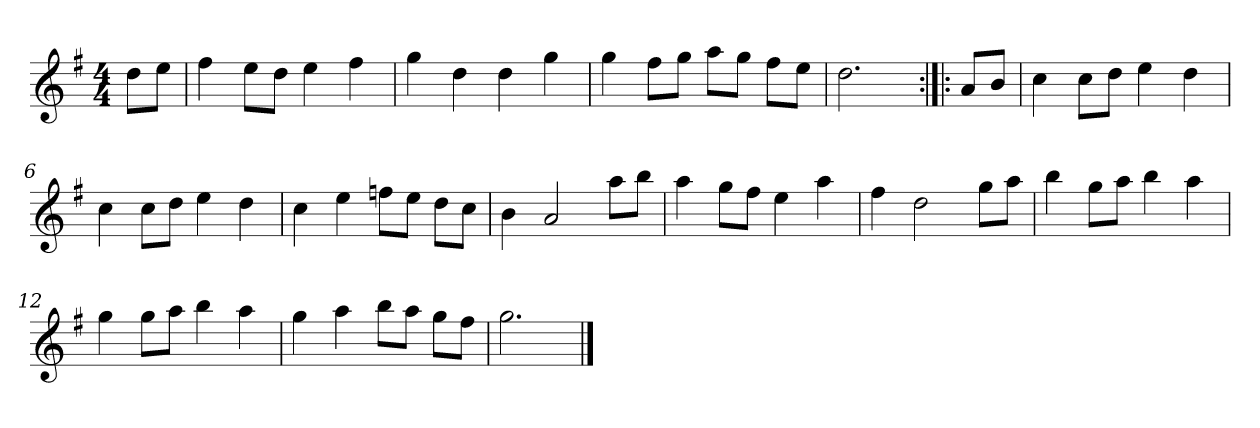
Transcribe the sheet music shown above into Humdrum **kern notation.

**kern
*part1
*staff1
*clefG2
*k[f#]
*G:
*M4/4
*MM120
=
8dd\L
8ee\J
=1
4ff#
8ee\L
8dd\J
4ee
4ff#
=2
4gg
4dd
4dd
4gg
=3
4gg
8ff#\L
8gg\J
8aa\L
8gg\J
8ff#\L
8ee\J
=4
2.dd
=:|!|:
8a/L
8b/J
=5
4cc
8cc\L
8dd\J
4ee
4dd
=6
4cc
8cc\L
8dd\J
4ee
4dd
=7
4cc
4ee
8ffn\L
8ee\J
8dd\L
8cc\J
=8
4b
2a
8aa\L
8bb\J
=9
4aa
8gg\L
8ff#\J
4ee
4aa
=10
4ff#
2dd
8gg\L
8aa\J
=11
4bb
8gg\L
8aa\J
4bb
4aa
=12
4gg
8gg\L
8aa\J
4bb
4aa
=13
4gg
4aa
8bb\L
8aa\J
8gg\L
8ff#\J
=14
2.gg
==
*-
